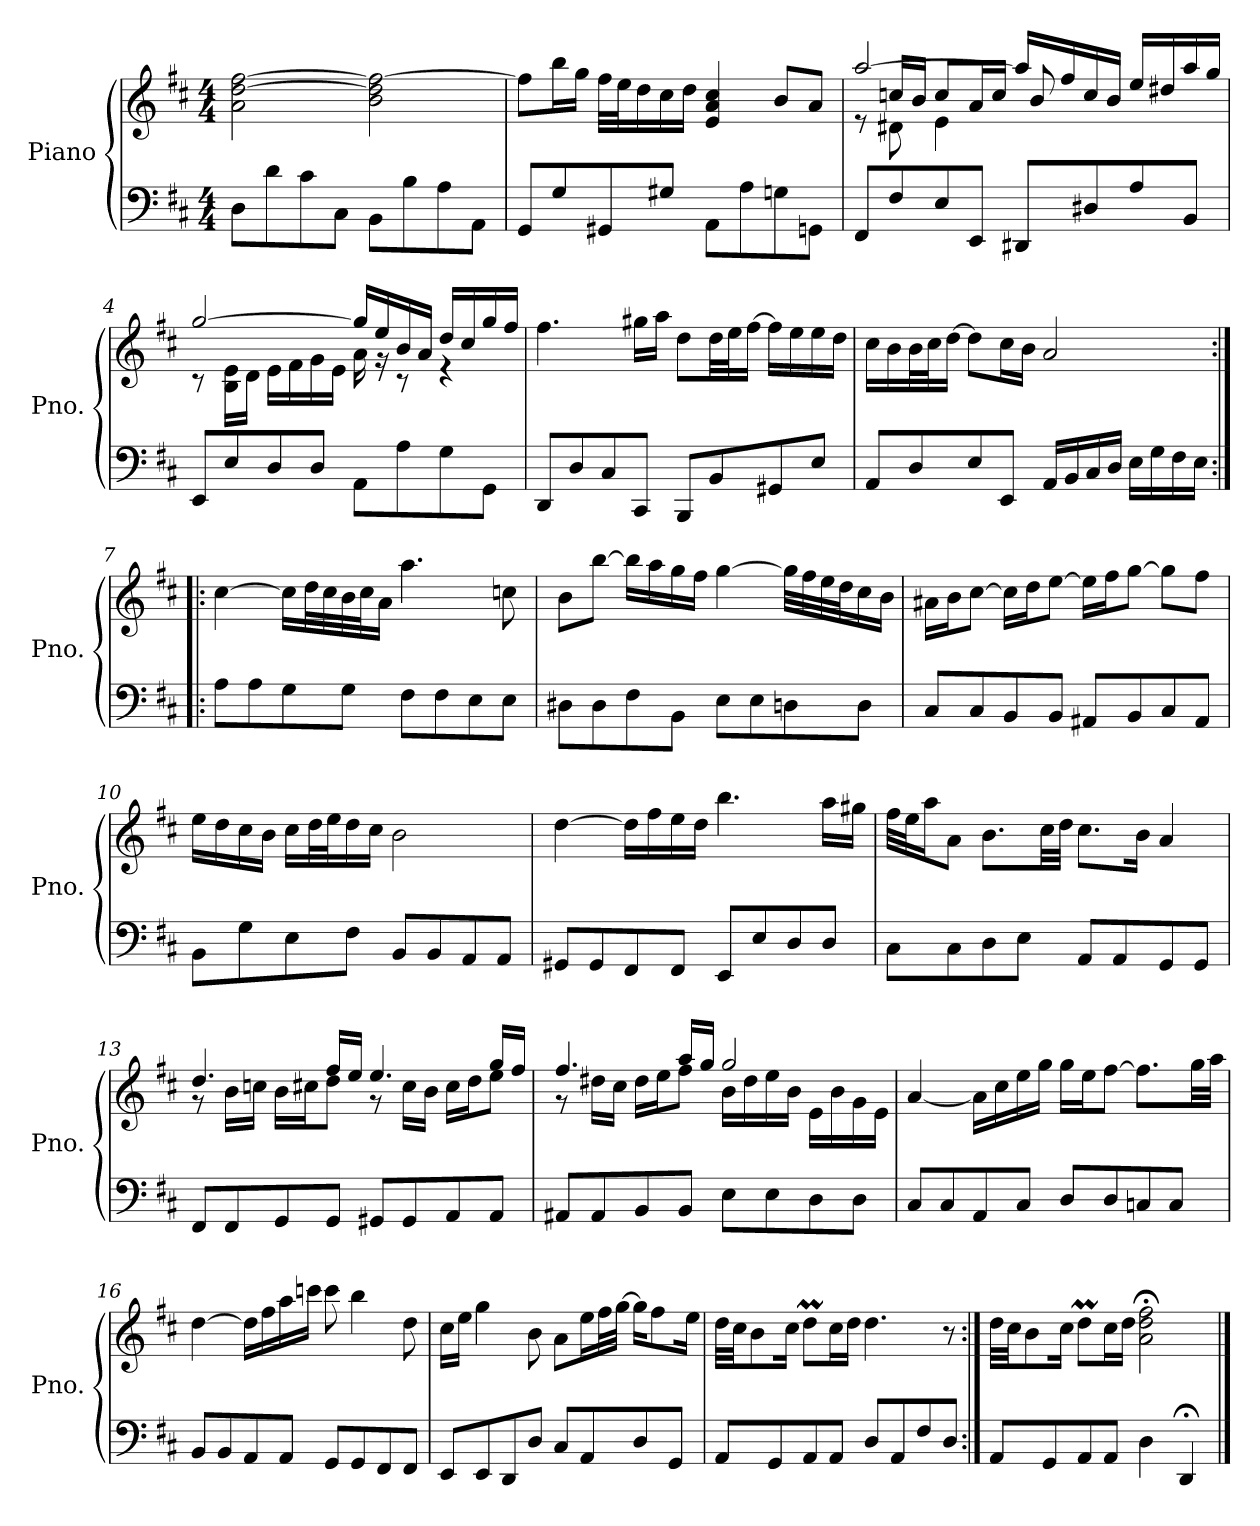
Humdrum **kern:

**kern	**kern
*part1	*part1
*staff2	*staff1
*I"Piano	*
*I'Pno.	*
*clefF4	*clefG2
*k[f#c#]	*k[f#c#]
*M4/4	*M4/4
*MM45	*MM45
=1	=1
8D\L	2a\ [2dd\ [2ff#\
8d\	.
8c#\	.
8C#\J	.
8BB\L	2b\ 2dd\] 2ff#\_
8B\	.
8A\	.
8AA\J	.
=2	=2
8GG/L	8ff#\L]
8G/	16bb\L
.	16gg\JJ
8GG#X/	32ff#\LLL
.	32ee\J
.	16dd\
8G#X/J	16cc#\
.	16dd\JJ
8AA\L	4e/ 4a/ 4cc#/
8A\	.
8Gn\	8b/L
8GGn\J	8a/J
=3	=3
*	*^
*	*	*^
8FF#/L	[2aa/	8ryy	8re
8F#/	.	8d#X\	16ccn/LL
.	.	.	16b/JJ
8E/	.	4e\	8cc/L
8EE/J	.	.	16a/L
.	.	.	16cc/JJ
8DD#X/L	16aa/LL]	2ryy	8b/
.	16ff#/	.	.
8D#X/	16cc/	.	4.ryy
.	16b/JJ	.	.
8A/	16ee/LL	.	.
.	16dd#X/	.	.
8BB/J	16aa/	.	.
.	16gg/JJ	.	.
*	*	*v	*v
!!LO:LB:g=z
=4	=4	=4
8EE/L	[2gg/	8r
8E/	.	16B\ 16e\LL
.	.	16d\JJ
8D/	.	16e\LL
.	.	16f#\
8D/J	.	16g\
.	.	16e\JJ
8AA\L	16gg/LL]	16a\
.	16ee/	16r
8A\	16b/	8r
.	16a/JJ	.
8G\	16dd/LL	4r
.	16cc#/	.
8GG\J	16gg/	.
.	16ff#/JJ	.
*	*v	*v
=5	=5
8DD/L	4.ff#\
8D/	.
8C#/	.
8CC#/J	16gg#X\LL
.	16aa\JJ
8BBB/L	8dd\L
8BB/	32dd\LL
.	32ee\J
.	[16ff#\JJ
8GG#X/	16ff#\LL]
.	16ee\
8E/J	16ee\
.	16dd\JJ
=6	=6
8AA/L	16cc#\LL
.	16b\
8D/	32b\L
.	32cc#\J
.	[16dd\JJ
8E/	8dd\L]
8EE/J	16cc#\L
.	16b\JJ
16AA/LL	2a/
16BB/	.
16C#/	.
16D/JJ	.
16E\LL	.
16G\	.
16F#\	.
16E\JJ	.
!!LO:LB:g=z
=7:|!|:	=7:|!|:
8A\L	[4cc#\
8A\	.
8G\	16cc#\LL]
.	32dd\L
.	32cc#\
8G\J	32b\
.	32cc#\J
.	16a\JJ
8F#\L	4.aa\
8F#\	.
8E\	.
8E\J	8ccn\
=8	=8
8D#X\L	8b\L
8D#\	[8bb\J
8F#\	16bb\LL]
.	16aa\
8BB\J	16gg\
.	16ff#\JJ
8E\L	[4gg\
8E\	.
8Dn\	32gg\LLL]
.	32ff#\
.	32ee\
.	32dd\J
8D\J	16cc#\
.	16b\JJ
=9	=9
8C#/L	16a#X\LL
.	16b\J
8C#/	[8cc#\J
8BB/	16cc#\LL]
.	16dd\J
8BB/J	[8ee\J
8AA#X/L	16ee\LL]
.	16ff#\J
8BB/	[8gg\J
8C#/	8gg\L]
8AA#/J	8ff#\J
!!LO:LB:g=z
=10	=10
8BB\L	16ee\LL
.	16dd\
8G\	16cc#\
.	16b\JJ
8E\	16cc#\LL
.	32dd\L
.	32ee\J
8F#\J	16dd\
.	16cc#\JJ
8BB/L	2b\
8BB/	.
8AA/	.
8AA/J	.
=11	=11
8GG#X/L	[4dd\
8GG#/	.
8FF#/	16dd\LL]
.	16ff#\
8FF#/J	16ee\
.	16dd\JJ
8EE/L	4.bb\
8E/	.
8D/	.
8D/J	16aa\LL
.	16gg#X\JJ
=12	=12
8C#\L	32ff#\LLL
.	32ee\J
.	16aa\J
8C#\	8a\J
8D\	8.b\L
8E\J	.
.	32cc#\LL
.	32dd\JJJ
8AA/L	8.cc#\L
8AA/	.
.	16b\Jk
8GG/	4a/
8GG/J	.
!!LO:LB:g=z
=13	=13
*	*^
8FF#/L	4.dd/	8r
8FF#/	.	16b\LL
.	.	16ccn\JJ
8GG/	.	16b\LL
.	.	16cc#X\J
8GG/J	16ff#/LL	8dd\J
.	16ee/JJ	.
8GG#X/L	4.ee/	8r
8GG#/	.	16cc#\LL
.	.	16b\JJ
8AA/	.	16cc#\LL
.	.	16dd\J
8AA/J	16gg/LL	8ee\J
.	16ff#/JJ	.
=14	=14	=14
8AA#X/L	4.ff#/	8r
8AA#/	.	16dd#X\LL
.	.	16cc#\JJ
8BB/	.	16dd#\LL
.	.	16ee\J
8BB/J	16aa/LL	8ff#\J
.	16gg/JJ	.
8E\L	2gg/	16b\LL
.	.	16dd#\
8E\	.	16ee\
.	.	16b\JJ
8D\	.	16e\LL
.	.	16b\
8D\J	.	16g\
.	.	16e\JJ
*	*v	*v
!!LO:PB:g=z
=15	=15
8C#/L	[4a/
8C#/	.
8AA/	16a\LL]
.	16cc#\
8C#/J	16ee\
.	16gg\JJ
8D/L	16gg\LL
.	16ee\J
8D/	[8ff#\J
8Cn/	8.ff#\L]
8C/J	.
.	32gg\LL
.	32aa\JJJ
=16	=16
8BB/L	[4dd\
8BB/	.
8AA/	16dd\LL]
.	16ff#\
8AA/J	16aa\
.	16cccn\JJ
8GG/L	8ccc\
8GG/	4bb\
8FF#/	.
8FF#/J	8dd\
=17	=17
8EE/L	16cc#\LL
.	16ee\JJ
8EE/	4gg\
8DD/	.
8D/J	8b\
8C#/L	8a\L
8AA/	16ee\L
.	32ff#\L
.	[32gg\JJJ
8D/	16gg\KL]
.	8ff#\
8GG/J	.
.	16ee\Jk
!!LO:LB:g=z
=18	=18
8AA/L	32dd\LLL
.	32cc#\JJ
.	8b\
8GG/	.
.	16cc#\Jk
8AA/	8ddM\L
8AA/J	16cc#\L
.	16dd\JJ
8D/L	4.dd\
8AA/	.
8F#/	.
8D/J	8r
=19:|!	=19:|!
8AA/L	32dd\LLL
.	32cc#\JJ
.	8b\
8GG/	.
.	16cc#\Jk
8AA/	8ddM\L
8AA/J	16cc#\L
.	16dd\JJ
4D\	2a\;< 2dd\;< 2ff#\;<
4DD;</	.
==	==
*-	*-
